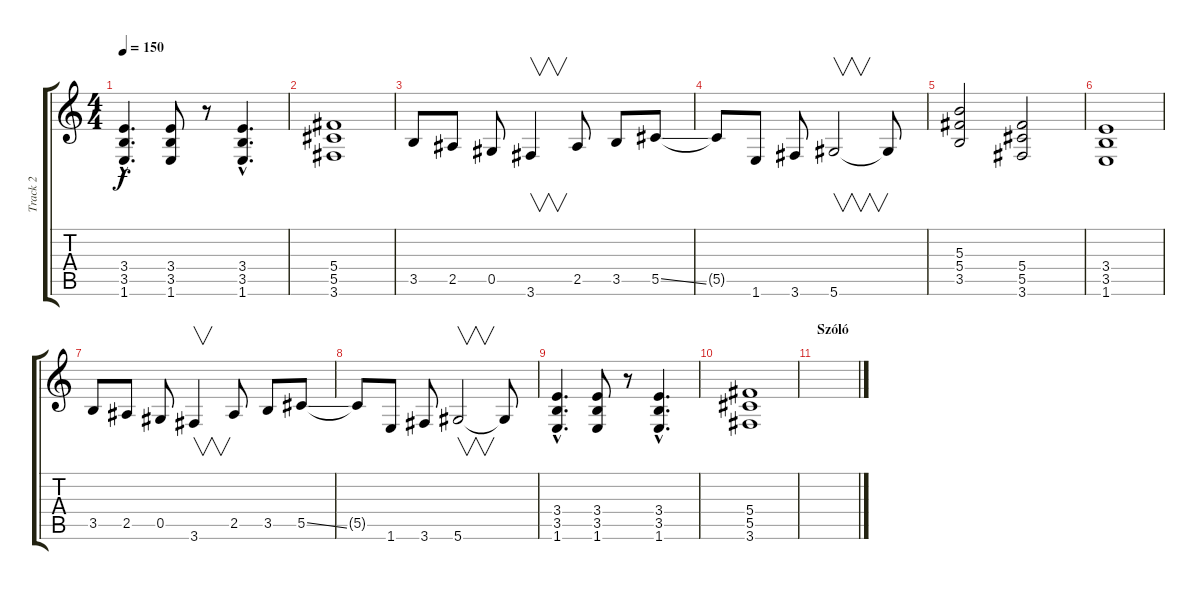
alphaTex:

\track ("Track 2" "Track 2") {instrument overdrivenguitar}
\staff {score tabs}
\tuning (Eb4 Bb3 Gb3 Db3 Ab2 Eb2) {hide}
\ts (4 4)
\tempo 150
\clef g2
\ks c
(3.4{hac} 3.5{hac} 1.6{hac}).4{d dy f} (3.4 3.5 1.6).8 r.8 (3.4{hac} 3.5{hac} 1.6{hac}).4{d} |
(5.4 5.5 3.6).1 |
3.5.8 2.5.8 0.5.8 3.6.4{v} 2.5.8 3.5.8 5.5{ss}.8 |
5.5{t}.8 1.6.8 3.6.8 5.6.2{v} 5.6{t}.8 |
(5.3 5.4 3.5).2 (5.4 5.5 3.6).2 |
(3.4 3.5 1.6).1 |
3.5.8 2.5.8 0.5.8 3.6.4{v} 2.5.8 3.5.8 5.5{ss}.8 |
5.5{t}.8 1.6.8 3.6.8 5.6.2{v} 5.6{t}.8 |
(3.4{hac} 3.5{hac} 1.6{hac}).4{d} (3.4 3.5 1.6).8 r.8 (3.4{hac} 3.5{hac} 1.6{hac}).4{d} |
(5.4 5.5 3.6).1 |
\section ("" "Szóló")
